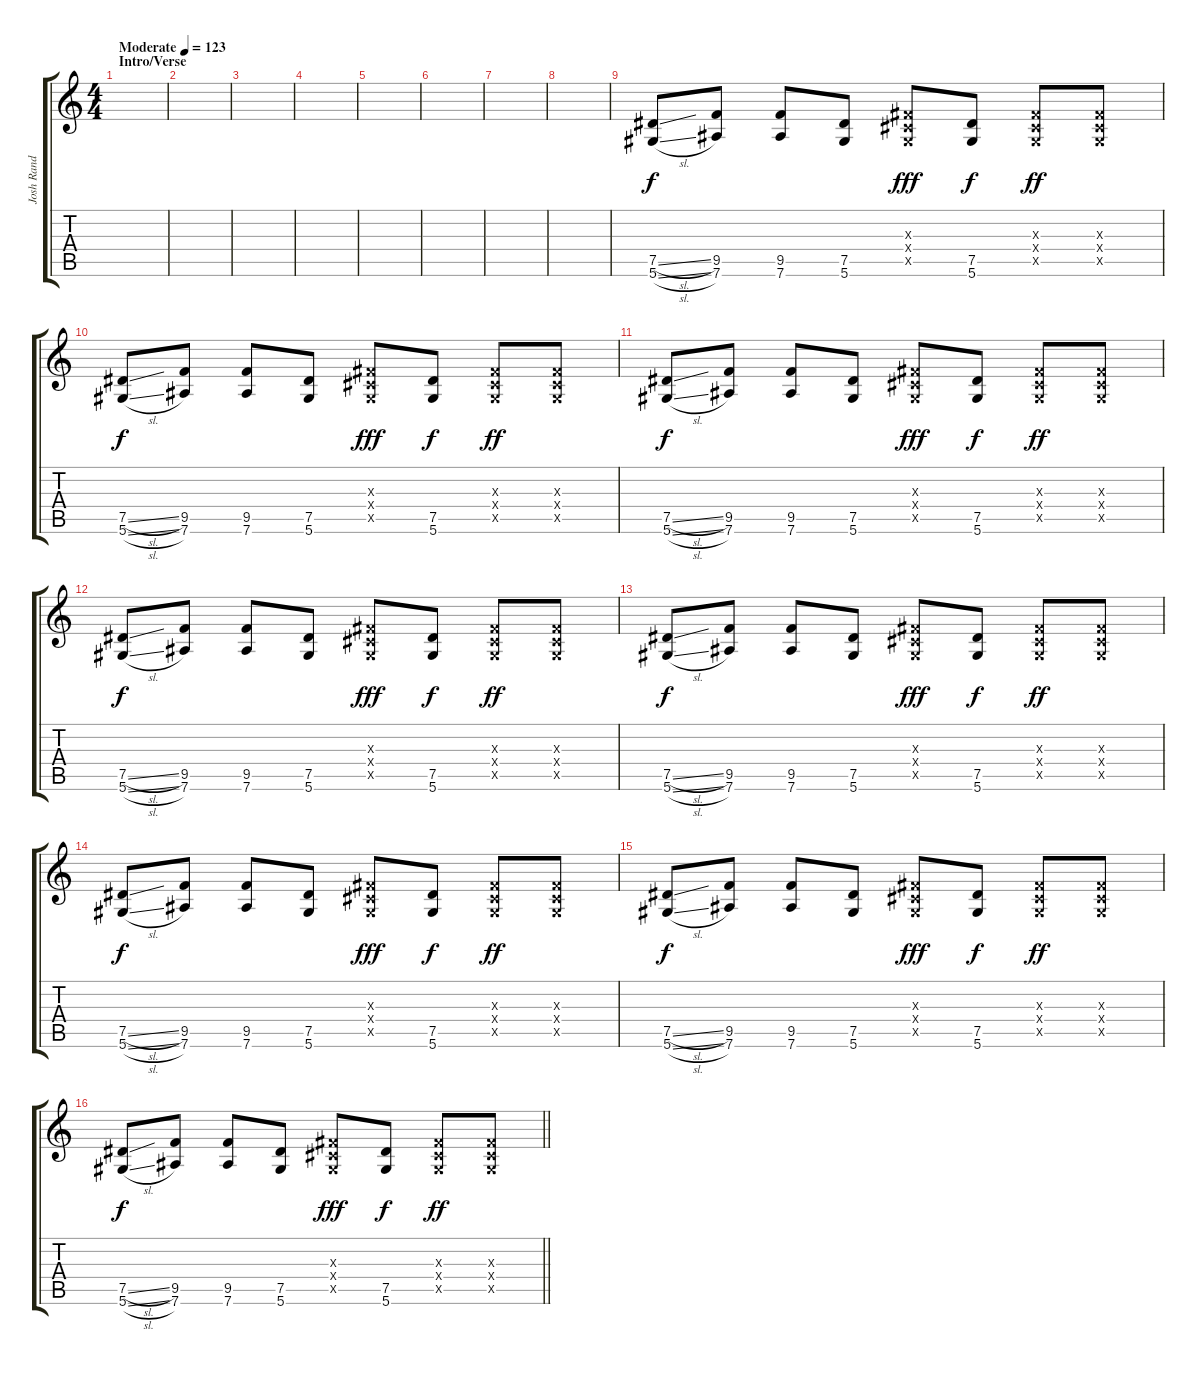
\track ("Josh Rand (Lead Guitar)" "Josh Rand ") {instrument distortionguitar}
\staff {score tabs}
\tuning (Eb4 Bb3 Gb3 Db3 Ab2 Eb2) {hide}
\ts (4 4)
\section ("" "Intro/Verse")
\tempo (123 "Moderate")
\clef g2
\ks c
|
|
|
|
|
|
|
|
(7.5{sl} 5.6{sl}).8 (9.5 7.6).8 (9.5 7.6).8 (7.5 5.6).8 (0.3{x} 0.4{x} 0.5{x}).8{dy fff} (7.5 5.6).8{dy f} (0.3{x} 0.4{x} 0.5{x}).8{dy ff} (0.3{x} 0.4{x} 0.5{x}).8 |
(7.5{sl} 5.6{sl}).8{dy f} (9.5 7.6).8 (9.5 7.6).8 (7.5 5.6).8 (0.3{x} 0.4{x} 0.5{x}).8{dy fff} (7.5 5.6).8{dy f} (0.3{x} 0.4{x} 0.5{x}).8{dy ff} (0.3{x} 0.4{x} 0.5{x}).8 |
(7.5{sl} 5.6{sl}).8{dy f} (9.5 7.6).8 (9.5 7.6).8 (7.5 5.6).8 (0.3{x} 0.4{x} 0.5{x}).8{dy fff} (7.5 5.6).8{dy f} (0.3{x} 0.4{x} 0.5{x}).8{dy ff} (0.3{x} 0.4{x} 0.5{x}).8 |
(7.5{sl} 5.6{sl}).8{dy f} (9.5 7.6).8 (9.5 7.6).8 (7.5 5.6).8 (0.3{x} 0.4{x} 0.5{x}).8{dy fff} (7.5 5.6).8{dy f} (0.3{x} 0.4{x} 0.5{x}).8{dy ff} (0.3{x} 0.4{x} 0.5{x}).8 |
(7.5{sl} 5.6{sl}).8{dy f} (9.5 7.6).8 (9.5 7.6).8 (7.5 5.6).8 (0.3{x} 0.4{x} 0.5{x}).8{dy fff} (7.5 5.6).8{dy f} (0.3{x} 0.4{x} 0.5{x}).8{dy ff} (0.3{x} 0.4{x} 0.5{x}).8 |
(7.5{sl} 5.6{sl}).8{dy f} (9.5 7.6).8 (9.5 7.6).8 (7.5 5.6).8 (0.3{x} 0.4{x} 0.5{x}).8{dy fff} (7.5 5.6).8{dy f} (0.3{x} 0.4{x} 0.5{x}).8{dy ff} (0.3{x} 0.4{x} 0.5{x}).8 |
(7.5{sl} 5.6{sl}).8{dy f} (9.5 7.6).8 (9.5 7.6).8 (7.5 5.6).8 (0.3{x} 0.4{x} 0.5{x}).8{dy fff} (7.5 5.6).8{dy f} (0.3{x} 0.4{x} 0.5{x}).8{dy ff} (0.3{x} 0.4{x} 0.5{x}).8 |
\barLineRight lightlight
(7.5{sl} 5.6{sl}).8{dy f} (9.5 7.6).8 (9.5 7.6).8 (7.5 5.6).8 (0.3{x} 0.4{x} 0.5{x}).8{dy fff} (7.5 5.6).8{dy f} (0.3{x} 0.4{x} 0.5{x}).8{dy ff} (0.3{x} 0.4{x} 0.5{x}).8
